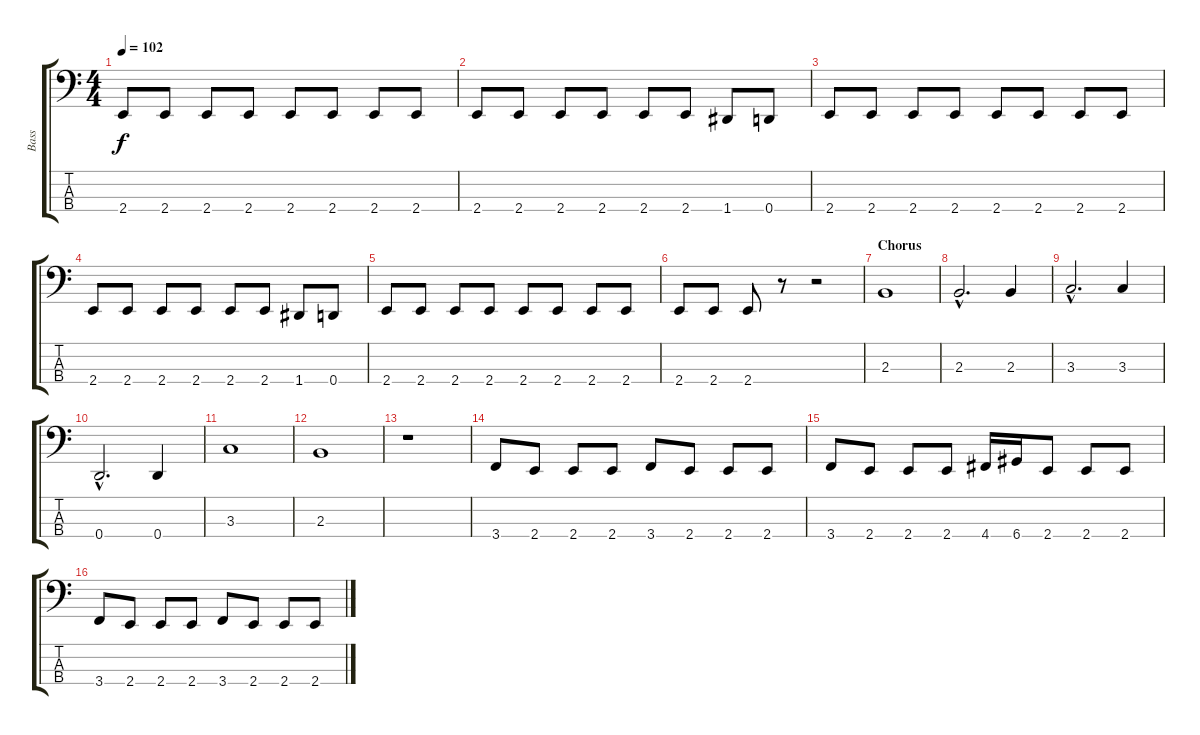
\track ("Bass" "Bass") {instrument electricbasspick}
\staff {score tabs}
\tuning (G2 D2 A1 D1) {hide}
\ts (4 4)
\tempo 102
\clef f4
\ks c
2.4.8{dy f} 2.4.8 2.4.8 2.4.8 2.4.8 2.4.8 2.4.8 2.4.8 |
2.4.8 2.4.8 2.4.8 2.4.8 2.4.8 2.4.8 1.4.8 0.4.8 |
2.4.8 2.4.8 2.4.8 2.4.8 2.4.8 2.4.8 2.4.8 2.4.8 |
2.4.8 2.4.8 2.4.8 2.4.8 2.4.8 2.4.8 1.4.8 0.4.8 |
2.4.8 2.4.8 2.4.8 2.4.8 2.4.8 2.4.8 2.4.8 2.4.8 |
2.4.8 2.4.8 2.4.8 r.8 r.2 |
\section ("" "Chorus")
2.3.1 |
2.3{hac}.2{d} 2.3.4 |
3.3{hac}.2{d} 3.3.4 |
0.4{hac}.2{d} 0.4.4 |
3.3.1 |
2.3.1 |
r.1 |
3.4.8 2.4.8 2.4.8 2.4.8 3.4.8 2.4.8 2.4.8 2.4.8 |
3.4.8 2.4.8 2.4.8 2.4.8 4.4.16 6.4.16 2.4.8 2.4.8 2.4.8 |
3.4.8 2.4.8 2.4.8 2.4.8 3.4.8 2.4.8 2.4.8 2.4.8
